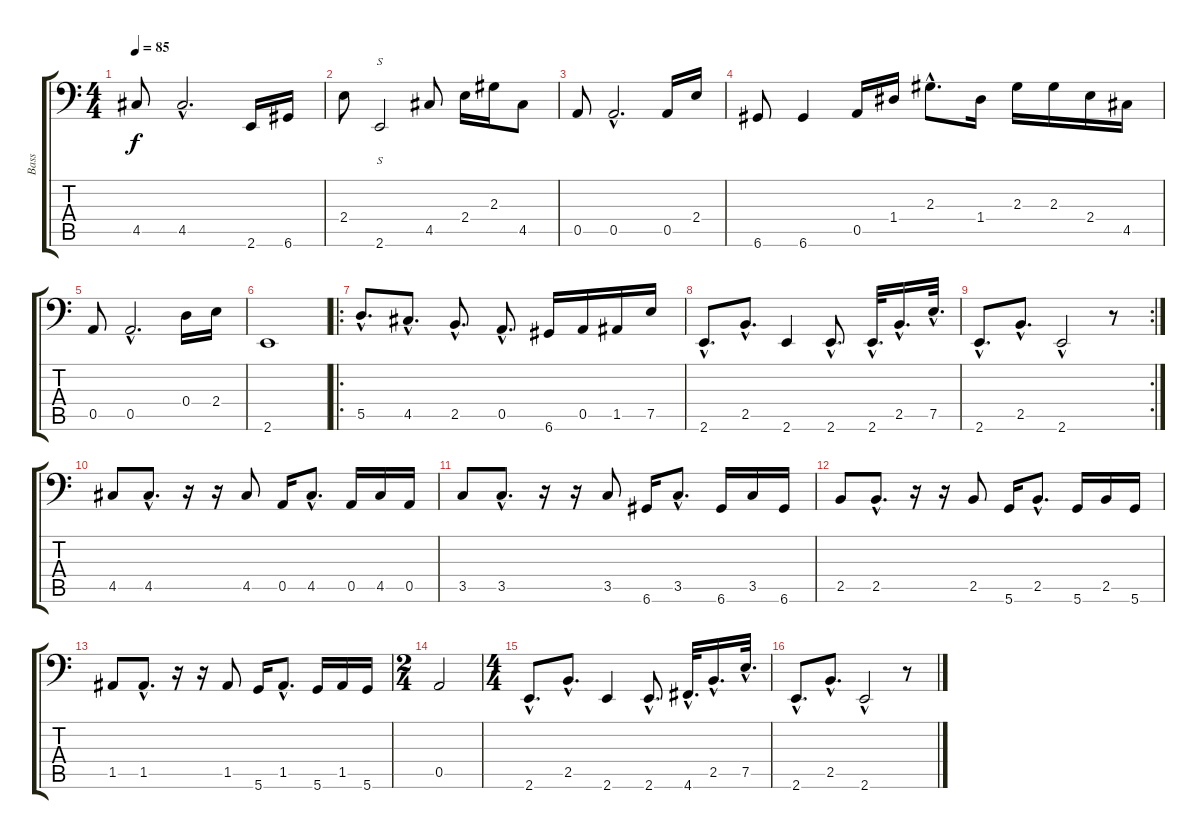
\track ("Bass" "Bass") {instrument electricguitarjazz}
\staff {score tabs}
\tuning (D3 A2 Gb2 D2 A1 D1) {hide}
\ts (4 4)
\tempo 85
\clef f4
\ks c
4.5.8{dy f instrument electricguitarjazz} 4.5{hac}.2{d} 2.6.16 6.6.16 |
2.4.8 2.6.2{s} 4.5.8 2.4.16 2.3.16 4.5.8 |
0.5.8 0.5{hac}.2{d} 0.5.16 2.4.16 |
6.6.8 6.6.4 0.5.16 1.4.16 2.3{hac}.8{d} 1.4.16 2.3.16 2.3.16 2.4.16 4.5.16 |
0.5.8 0.5{hac}.2{d} 0.4.16 2.4.16 |
2.6.1 |
\ro
5.5{hac}.8{d} 4.5{hac}.8{d} 2.5{hac}.8{d} 0.5{hac}.8{d} 6.6.16 0.5.16 1.5.16 7.5.16 |
2.6{hac}.8{d} 2.5{hac}.8{d} 2.6.4 2.6{hac}.8{d} 2.6{hac}.32{d} 2.5{hac}.16{d} 7.5{hac}.32{d} |
\rc 2
2.6{hac}.8{d} 2.5{hac}.8{d} 2.6{hac}.2 r.8 |
4.5.8 4.5{hac}.8{d} r.16 r.16 4.5.8 0.5.16 4.5{hac}.8{d} 0.5.16 4.5.16 0.5.16 |
3.5.8 3.5{hac}.8{d} r.16 r.16 3.5.8 6.6.16 3.5{hac}.8{d} 6.6.16 3.5.16 6.6.16 |
2.5.8 2.5{hac}.8{d} r.16 r.16 2.5.8 5.6.16 2.5{hac}.8{d} 5.6.16 2.5.16 5.6.16 |
1.5.8 1.5{hac}.8{d} r.16 r.16 1.5.8 5.6.16 1.5{hac}.8{d} 5.6.16 1.5.16 5.6.16 |
\ts (2 4)
0.5.2 |
\ts (4 4)
2.6{hac}.8{d} 2.5{hac}.8{d} 2.6.4 2.6{hac}.8{d} 4.6{hac}.32{d} 2.5{hac}.16{d} 7.5{hac}.32{d} |
2.6{hac}.8{d} 2.5{hac}.8{d} 2.6{hac}.2 r.8
